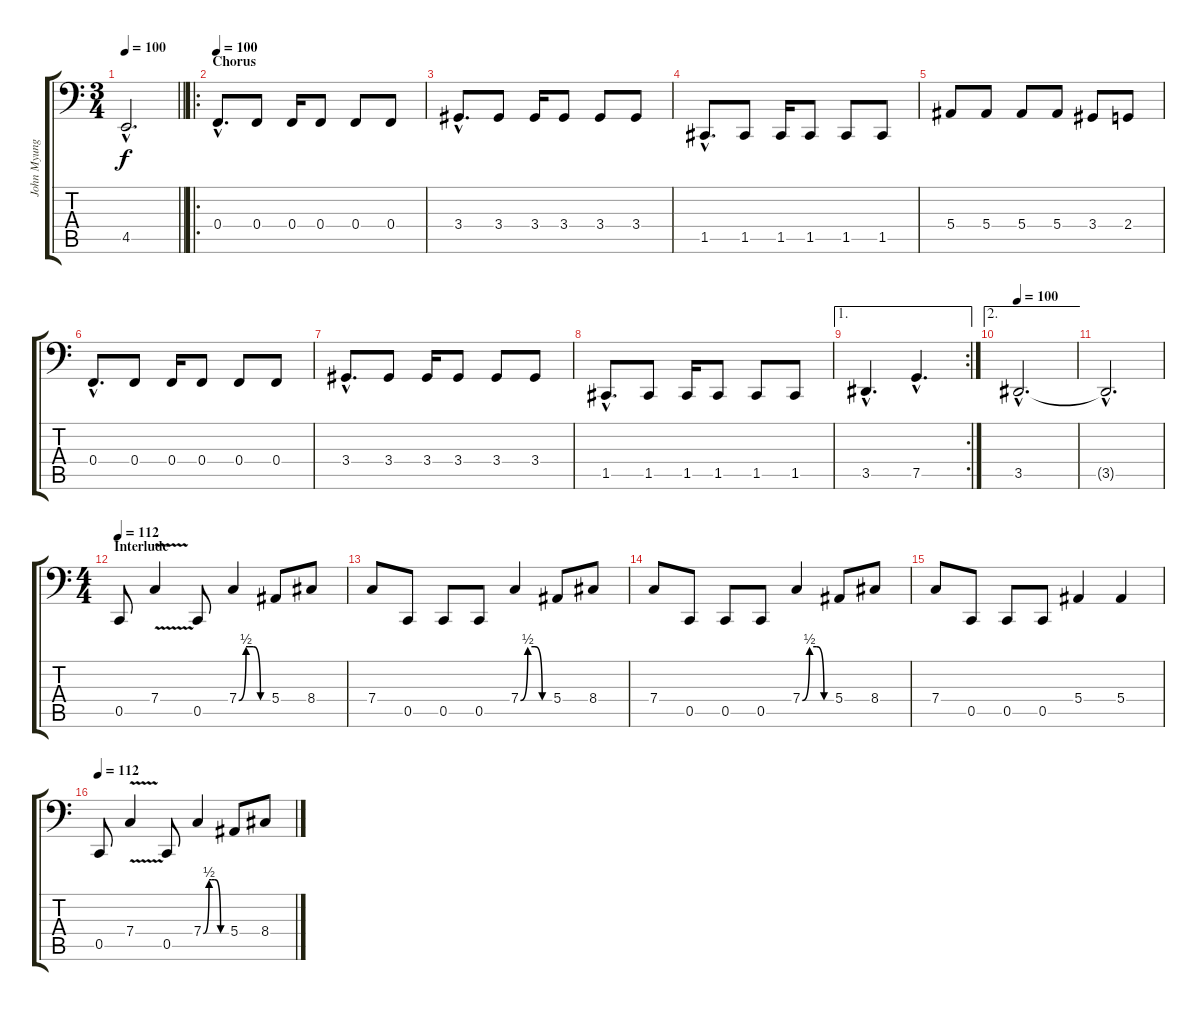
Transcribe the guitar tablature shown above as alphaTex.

\track ("John Myung" "John Myung") {instrument electricbassfinger}
\staff {score tabs}
\tuning (Ab2 Eb2 Bb1 F1 C1 G0) {hide}
\ts (3 4)
\tempo 100
\clef f4
\barLineRight lightlight
\ks c
4.5{hac}.2{d dy f} |
\ro
\section ("" "Chorus")
\tempo 100
0.4{hac}.8{d} 0.4.8 0.4.16 0.4.8 0.4.8 0.4.8 |
3.4{hac}.8{d} 3.4.8 3.4.16 3.4.8 3.4.8 3.4.8 |
1.5{hac}.8{d} 1.5.8 1.5.16 1.5.8 1.5.8 1.5.8 |
5.4.8 5.4.8 5.4.8 5.4.8 3.4.8 2.4.8 |
0.4{hac}.8{d} 0.4.8 0.4.16 0.4.8 0.4.8 0.4.8 |
3.4{hac}.8{d} 3.4.8 3.4.16 3.4.8 3.4.8 3.4.8 |
1.5{hac}.8{d} 1.5.8 1.5.16 1.5.8 1.5.8 1.5.8 |
\ae 1
\rc 2
3.5{hac}.4{d} 7.5{hac}.4{d} |
\ae 2
\tempo 100
3.5{hac}.2{d} |
3.5{hac t}.2{d} |
\ts (4 4)
\section ("" "Interlude")
\tempo 112
0.5.8 7.4{v}.4 0.5.8 7.4{be (custom 0 0 15 2 21 2 30 2 45 0 60 0)}.4 5.4.8 8.4.8 |
7.4.8 0.5.8 0.5.8 0.5.8 7.4{be (custom 0 0 15 2 30 2 45 0 60 0)}.4 5.4.8 8.4.8 |
7.4.8 0.5.8 0.5.8 0.5.8 7.4{be (custom 0 0 15 2 30 2 45 0 60 0)}.4 5.4.8 8.4.8 |
7.4.8 0.5.8 0.5.8 0.5.8 5.4.4 5.4.4 |
\tempo 112
0.5.8 7.4{v}.4 0.5.8 7.4{be (custom 0 0 15 2 21 2 30 2 45 0 60 0)}.4 5.4.8 8.4.8
